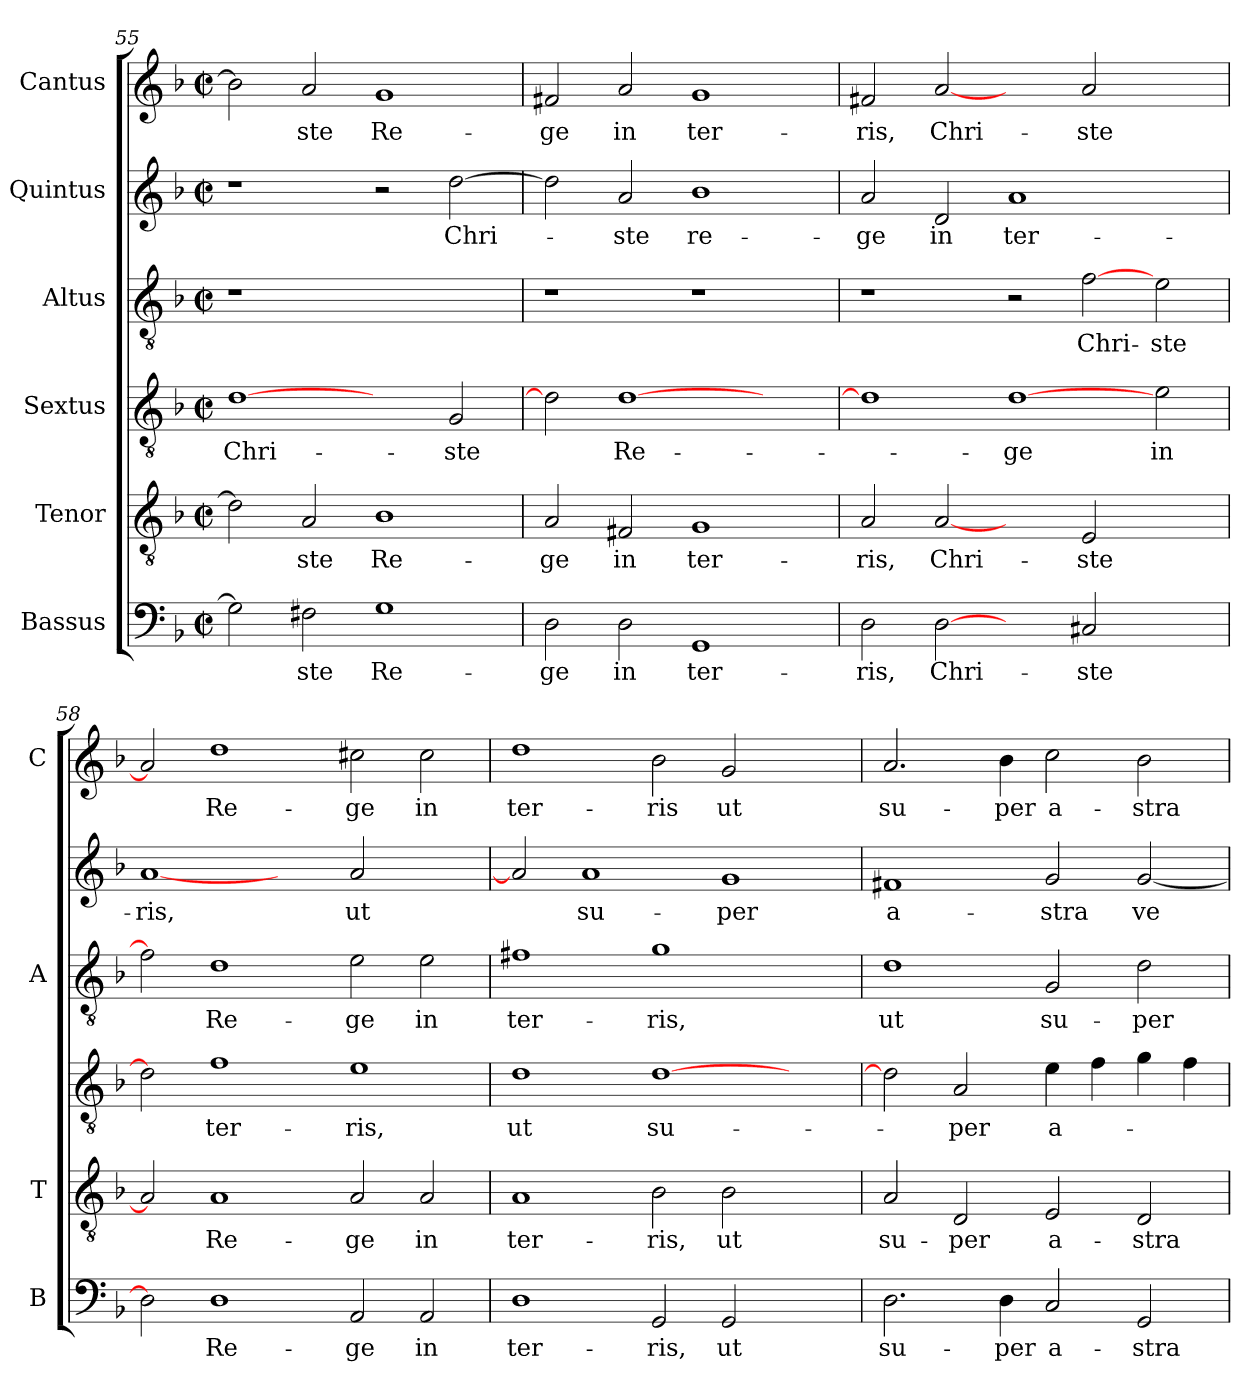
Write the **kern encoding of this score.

**kern	**text	**kern	**text	**kern	**text	**kern	**text	**kern	**text	**kern	**text
*part6	*part6	*part5	*part5	*part4	*part4	*part3	*part3	*part2	*part2	*part1	*part1
*staff6	*staff6	*staff5	*staff5	*staff4	*staff4	*staff3	*staff3	*staff2	*staff2	*staff1	*staff1
*I"Bassus	*	*I"Tenor	*	*I"Sextus	*	*I"Altus	*	*I"Quintus	*	*I"Cantus	*
*I'B	*	*I'T	*	*	*	*I'A	*	*	*	*I'C	*
*clefF4	*	*clefGv2	*	*clefGv2	*	*clefGv2	*	*clefG2	*	*clefG2	*
*k[b-]	*	*k[b-]	*	*k[b-]	*	*k[b-]	*	*k[b-]	*	*k[b-]	*
*F:	*	*F:	*	*F:	*	*F:	*	*F:	*	*F:	*
*M2/2	*	*M2/2	*	*M2/2	*	*M2/2	*	*M2/2	*	*M2/2	*
*met(c|)	*	*met(c|)	*	*met(c|)	*	*met(c|)	*	*met(c|)	*	*met(c|)	*
=55	=55	=55	=55	=55	=55	=55	=55	=55	=55	=55	=55
2G\]	.	2d\]	.	[1d	Chri-	1r	.	1r	.	2b-\]	.
2F#X\	-ste	2A/	-ste	.	.	.	.	.	.	2a/	-ste
1G	Re-	1B-	Re-	2ryy	.	1ryy	.	2r	.	1g	Re-
.	.	.	.	2G/	-ste	.	.	[2dd\	Chri-	.	.
!!LO:LB:g=z
=56	=56	=56	=56	=56	=56	=56	=56	=56	=56	=56	=56
2D\	-ge	2A/	-ge	2d]	.	1r	.	2dd\]	.	2f#X/	-ge
2D\	in	2F#X/	in	[1d	Re-	.	.	2a/	-ste	2a/	in
1GG	ter-	1G	ter-	.	.	1r	.	1b-	re-	1g	ter-
.	.	.	.	2ryy	.	.	.	.	.	.	.
=57	=57	=57	=57	=57	=57	=57	=57	=57	=57	=57	=57
2D\	-ris,	2A/	-ris,	1d]	.	1r	.	2a/	-ge	2f#X/	-ris,
[2D	Chri-	[2A	Chri-	.	.	.	.	2d/	in	[2a	Chri-
2ryy	.	2ryy	.	[1d	-ge	2r	.	1a	ter-	2ryy	.
2C#X/	-ste	2E/	-ste	.	.	[2f	Chri-	.	.	2a/	-ste
2ryy	.	2ryy	.	2e\	in	2e\	-ste	2ryy	.	2ryy	.
=58	=58	=58	=58	=58	=58	=58	=58	=58	=58	=58	=58
2D]	.	2A]	.	2d]	.	2f]	.	[1a	-ris,	2a]	.
1D	Re-	1A	Re-	1f	ter-	1d	Re-	.	.	1dd	Re-
.	.	.	.	.	.	.	.	2ryy	.	.	.
2AA/	-ge	2A/	-ge	1e	-ris,	2e\	-ge	2a/	ut	2cc#X\	-ge
2AA/	in	2A/	in	.	.	2e\	in	2ryy	.	2cc#\	in
=59	=59	=59	=59	=59	=59	=59	=59	=59	=59	=59	=59
1D	ter-	1A	ter-	1d	ut	1f#X	ter-	2a]	.	1dd	ter-
.	.	.	.	.	.	.	.	1a	su-	.	.
2GG/	-ris,	2B-\	-ris,	[1d	su-	1g	-ris,	.	.	2b-\	-ris
2GG/	ut	2B-\	ut	.	.	.	.	1g	-per	2g/	ut
2ryy	.	2ryy	.	2ryy	.	2ryy	.	.	.	2ryy	.
!!LO:PB:g=z
=60	=60	=60	=60	=60	=60	=60	=60	=60	=60	=60	=60
2.D\	su-	2A/	su-	2d\]	.	1d	ut	1f#X	a-	2.a/	su-
.	.	2D/	-per	2A/	-per	.	.	.	.	.	.
4D\	-per	.	.	.	.	.	.	.	.	4b-\	-per
2C/	a-	2E/	a-	4e\	a-	2G/	su-	2g/	-stra	2cc\	a-
.	.	.	.	4f\	.	.	.	.	.	.	.
2GG/	-stra	2D/	-stra	4g\	.	2d\	-per	[2g/	ve-	2b-\	-stra
.	.	.	.	4f\	.	.	.	.	.	.	.
=	=	=	=	=	=	=	=	=	=	=	=
*-	*-	*-	*-	*-	*-	*-	*-	*-	*-	*-	*-
